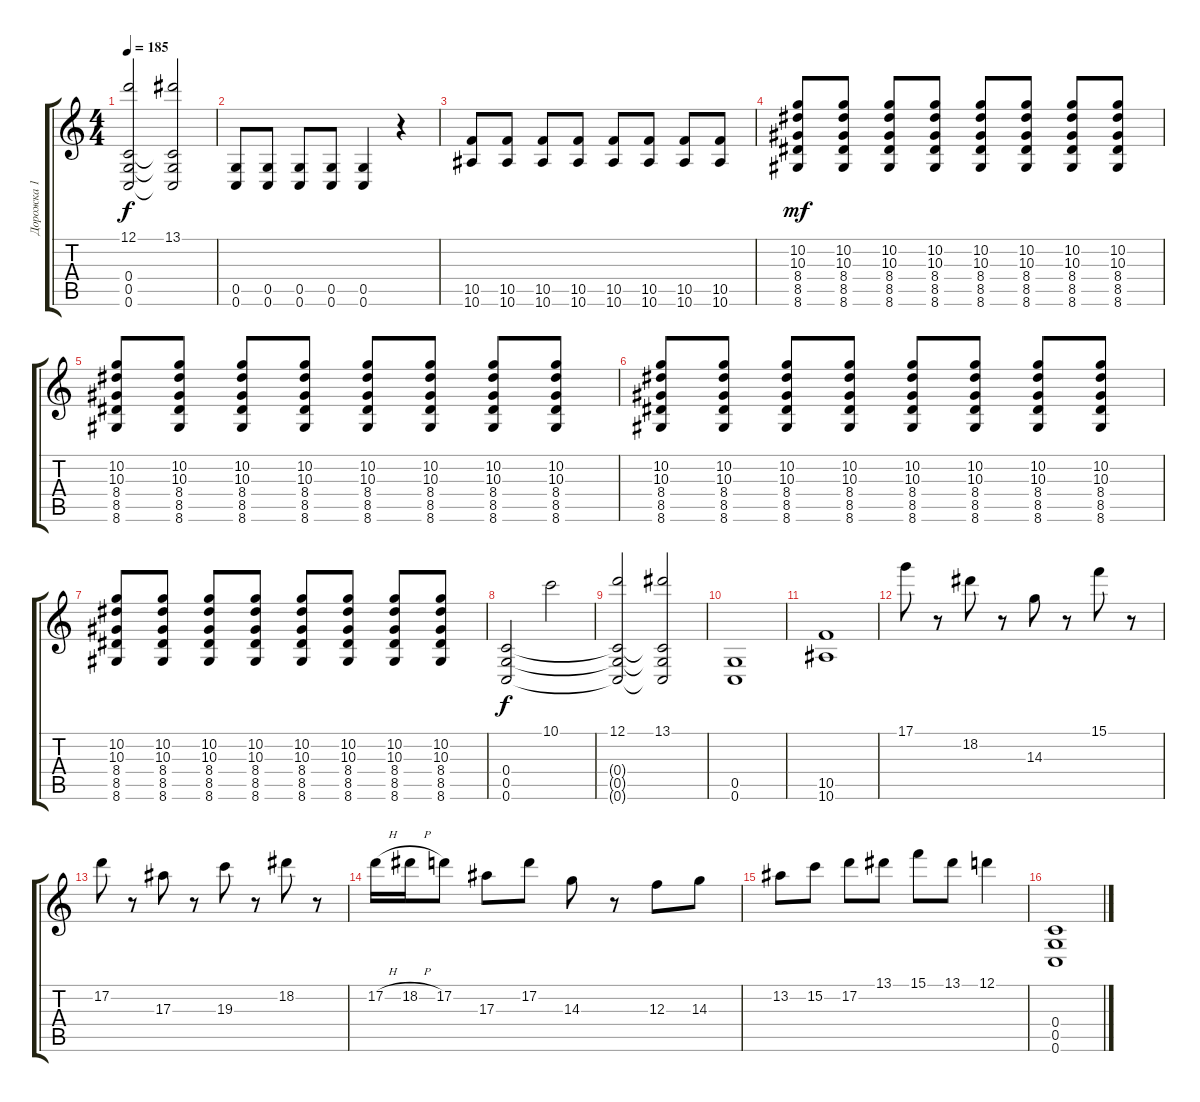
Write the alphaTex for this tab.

\track ("Дорожка 1" "Дорожка 1") {instrument distortionguitar}
\staff {score tabs}
\tuning (D4 A3 F3 C3 G2 C2) {hide}
\ts (4 4)
\tempo 185
\clef g2
\ks c
(12.1 0.4{t} 0.5{t} 0.6{t}).2{dy f} (13.1 0.4{t} 0.5{t} 0.6{t}).2 |
(0.5 0.6).8 (0.5 0.6).8 (0.5 0.6).8 (0.5 0.6).8 (0.5 0.6).4 r.4 |
(10.5 10.6).8 (10.5 10.6).8 (10.5 10.6).8 (10.5 10.6).8 (10.5 10.6).8 (10.5 10.6).8 (10.5 10.6).8 (10.5 10.6).8 |
(10.2 10.3 8.4 8.5 8.6).8{dy mf} (10.2 10.3 8.4 8.5 8.6).8 (10.2 10.3 8.4 8.5 8.6).8 (10.2 10.3 8.4 8.5 8.6).8 (10.2 10.3 8.4 8.5 8.6).8 (10.2 10.3 8.4 8.5 8.6).8 (10.2 10.3 8.4 8.5 8.6).8 (10.2 10.3 8.4 8.5 8.6).8 |
(10.2 10.3 8.4 8.5 8.6).8 (10.2 10.3 8.4 8.5 8.6).8 (10.2 10.3 8.4 8.5 8.6).8 (10.2 10.3 8.4 8.5 8.6).8 (10.2 10.3 8.4 8.5 8.6).8 (10.2 10.3 8.4 8.5 8.6).8 (10.2 10.3 8.4 8.5 8.6).8 (10.2 10.3 8.4 8.5 8.6).8 |
(10.2 10.3 8.4 8.5 8.6).8 (10.2 10.3 8.4 8.5 8.6).8 (10.2 10.3 8.4 8.5 8.6).8 (10.2 10.3 8.4 8.5 8.6).8 (10.2 10.3 8.4 8.5 8.6).8 (10.2 10.3 8.4 8.5 8.6).8 (10.2 10.3 8.4 8.5 8.6).8 (10.2 10.3 8.4 8.5 8.6).8 |
(10.2 10.3 8.4 8.5 8.6).8 (10.2 10.3 8.4 8.5 8.6).8 (10.2 10.3 8.4 8.5 8.6).8 (10.2 10.3 8.4 8.5 8.6).8 (10.2 10.3 8.4 8.5 8.6).8 (10.2 10.3 8.4 8.5 8.6).8 (10.2 10.3 8.4 8.5 8.6).8 (10.2 10.3 8.4 8.5 8.6).8 |
(0.4 0.5 0.6).2{dy f} 10.1.2 |
(12.1 0.4{t} 0.5{t} 0.6{t}).2 (13.1 0.4{t} 0.5{t} 0.6{t}).2 |
(0.5 0.6).1 |
(10.5 10.6).1 |
17.1.8 r.8 18.2.8 r.8 14.3.8 r.8 15.1.8 r.8 |
17.2.8 r.8 17.3.8 r.8 19.3.8 r.8 18.2.8 r.8 |
17.2{h}.16 18.2{h}.16 17.2.8 17.3.8 17.2.8 14.3.8 r.8 12.3.8 14.3.8 |
13.2.8 15.2.8 17.2.8 13.1.8 15.1.8 13.1.8 12.1.4 |
(0.4 0.5 0.6).1
